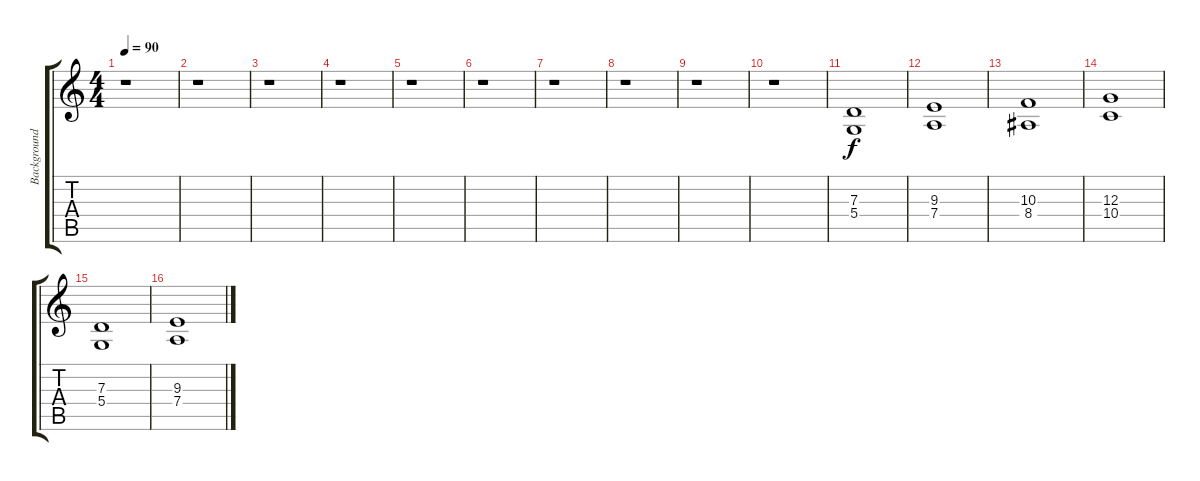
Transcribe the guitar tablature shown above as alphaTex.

\track ("Backgroundvoices:" "Background") {instrument pad4choir}
\staff {score tabs}
\tuning (E4 B3 G3 D3 A2 E2) {hide}
\ts (4 4)
\tempo 90
\clef g2
\ks c
r.1{dy f} |
r.1 |
r.1 |
r.1 |
r.1 |
r.1 |
r.1 |
r.1 |
r.1 |
r.1 |
(7.3 5.4).1 |
(9.3 7.4).1 |
(10.3 8.4).1 |
(12.3 10.4).1 |
(7.3 5.4).1 |
(9.3 7.4).1
